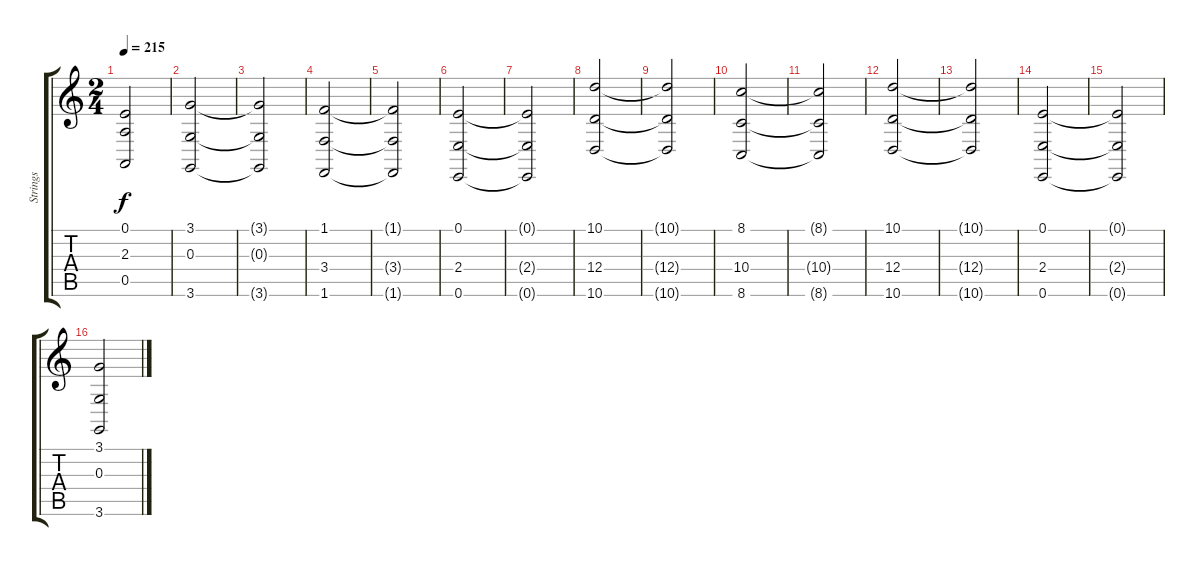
\track ("Strings" "Strings") {instrument stringensemble2}
\staff {score tabs}
\tuning (E4 B3 G3 D3 A2 E2) {hide}
\ts (2 4)
\tempo 215
\clef g2
\ks c
(0.1{t} 2.3{t} 0.5{t}).2{dy f} |
(3.1 0.3 3.6).2 |
(3.1{t} 0.3{t} 3.6{t}).2 |
(1.1 3.4 1.6).2 |
(1.1{t} 3.4{t} 1.6{t}).2 |
(0.1 2.4 0.6).2 |
(0.1{t} 2.4{t} 0.6{t}).2 |
(10.1 12.4 10.6).2 |
(10.1{t} 12.4{t} 10.6{t}).2 |
(8.1 10.4 8.6).2 |
(8.1{t} 10.4{t} 8.6{t}).2 |
(10.1 12.4 10.6).2 |
(10.1{t} 12.4{t} 10.6{t}).2 |
(0.1 2.4 0.6).2 |
(0.1{t} 2.4{t} 0.6{t}).2 |
(3.1 0.3 3.6).2
